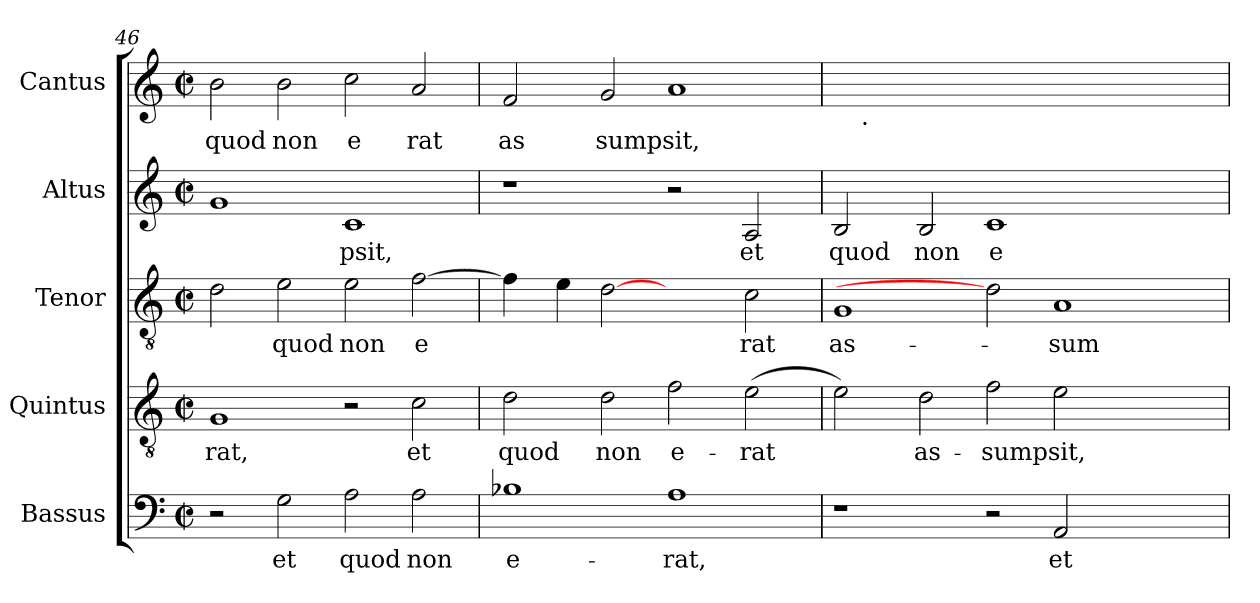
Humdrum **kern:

**kern	**text	**kern	**text	**kern	**text	**kern	**text	**kern	**text
*part5	*part5	*part4	*part4	*part3	*part3	*part2	*part2	*part1	*part1
*staff5	*staff5	*staff4	*staff4	*staff3	*staff3	*staff2	*staff2	*staff1	*staff1
*I"Bassus	*	*I"Quintus	*	*I"Tenor	*	*I"Altus	*	*I"Cantus	*
*clefF4	*	*clefGv2	*	*clefGv2	*	*clefG2	*	*clefG2	*
*	*	*k[]	*	*	*	*	*	*	*
*	*	*C:	*	*	*	*	*	*	*
*M2/2	*	*M2/2	*	*M2/2	*	*M2/2	*	*M2/2	*
*met(c|)	*	*met(c|)	*	*met(c|)	*	*met(c|)	*	*met(c|)	*
=46	=46	=46	=46	=46	=46	=46	=46	=46	=46
!	!	!	!LO:LY:b:cj	!	!	!	!	!	!LO:LY:b:cj
2r	.	1G	-rat,	2d\	.	1g	.	2b\	quod
!	!LO:LY:b:cj	!	!	!	!LO:LY:b:cj	!	!	!	!LO:LY:b:cj
2G\	et	.	.	2e\	quod	.	.	2b\	non
!	!LO:LY:b:cj	!	!	!	!LO:LY:b:cj	!	!LO:LY:b:cj	!	!LO:LY:b:cj
2A\	quod	2r	.	2e\	non	1c	psit,	2cc\	e
!	!LO:LY:b:cj	!	!LO:LY:b:cj	!	!LO:LY:b:cj	!	!	!	!LO:LY:b:cj
2A\	non	2c\	et	[>2f\	e	.	.	2a/	rat
!!LO:LB:g=z
=47	=47	=47	=47	=47	=47	=47	=47	=47	=47
!	!LO:LY:b:cj	!	!LO:LY:b:cj	!	!	!	!	!	!LO:LY:b:cj
*	*	*	*	*^	*	*	*	*	*
1B-X	e-	2d\	quod	4f\]	32ryy	.	1r	.	2f/	as
.	.	.	.	.	1ryy	.	.	.	.	.
.	.	.	.	4e\	.	.	.	.	.	.
!	!	!	!LO:LY:b:cj	!	!	!	!	!	!	!LO:LY:b:cj
.	.	2d\	non	[2d	.	.	.	.	2g/	sumpsit,
!	!LO:LY:b:cj	!	!LO:LY:b:cj	!	!	!	!	!	!	!
1A	-rat,	2f\	e-	2ryy	.	.	2r	.	1a	.
.	.	.	.	.	2ryy	.	.	.	.	.
!	!	!	!LO:LY:b	!	!	!LO:LY:b:cj	!	!LO:LY:b:cj	!	!
.	.	(>2e\	-rat	2c\	.	rat	2A/	et	.	.
.	.	.	.	.	4...ryy	.	.	.	.	.
=48	=48	=48	=48	=48	=48	=48	=48	=48	=48	=48
!	!	!	!	!	!	!LO:LY:b:cj	!	!LO:LY:b:cj	!	!
*	*	*	*	*v	*v	*	*	*	*	*
1r	.	2e\)	.	1G	as-	2B/	quod	16..ryy	.
!	!	!	!	!	!	!	!	!LO:TX:b:t=.	!
.	.	.	.	.	.	.	.	0ryy	.
!	!	!	!LO:LY:b:cj	!	!	!	!LO:LY:b:cj	!	!
.	.	2d\	as-	.	.	2B/	non	.	.
!	!	!	!LO:LY:b:cj	!	!	!	!LO:LY:b:cj	!	!
2r	.	2f\	-sumpsit,	2d]	.	1c	e	.	.
!	!LO:LY:b:cj	!	!	!	!LO:LY:b:cj	!	!	!	!
2AA/	et	2e\	.	1A	-sum-	.	.	.	.
2ryy	.	2ryy	.	.	.	2ryy	.	.	.
.	.	.	.	.	.	.	.	4ryy	.
.	.	.	.	.	.	.	.	8ryy	.
.	.	.	.	.	.	.	.	64ryy	.
=	=	=	=	=	=	=	=	=	=
*-	*-	*-	*-	*-	*-	*-	*-	*-	*-
